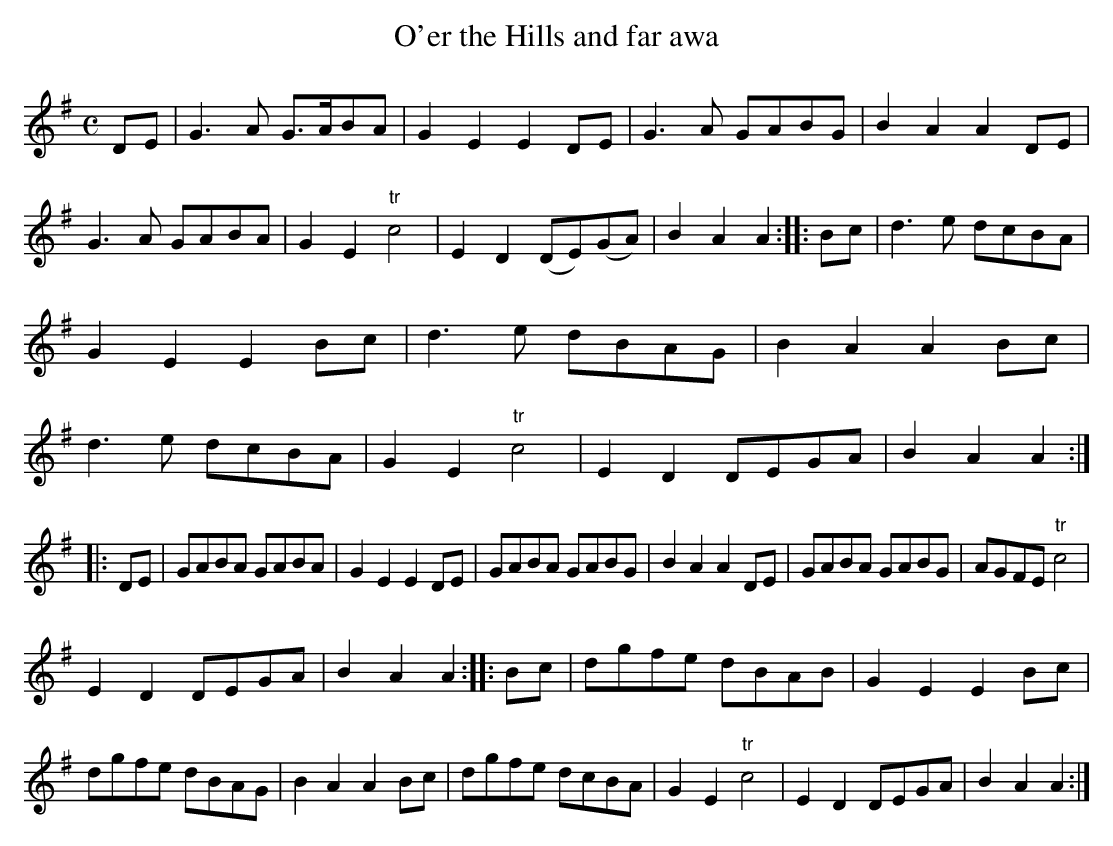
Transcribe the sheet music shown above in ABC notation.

X:1
T:O'er the Hills and far awa
M:C
K:A dorian
DE|\
G3A G>ABA| G2E2 E2DE| G3A GABG| B2A2 A2 DE|\
G3A GABA| G2E2 "tr"c4| E2D2 (DE)(GA)| B2A2 A2::\
Bc|\
d3e dcBA| G2E2 E2 Bc| d3e dBAG| B2A2 A2Bc|\
d3e dcBA| G2E2 "tr"c4| E2D2 DEGA| B2A2 A2::
DE|\
GABA GABA| G2E2 E2DE| GABA GABG| B2A2 A2DE|\
GABA GABG| AGFE "tr"c4|
E2D2 DEGA| B2A2 A2::\
Bc|\
dgfe dBAB| G2E2 E2Bc|
dgfe dBAG| B2A2 A2Bc|\
dgfe dcBA| G2E2 "tr"c4| E2D2 DEGA| B2A2 A2:|
